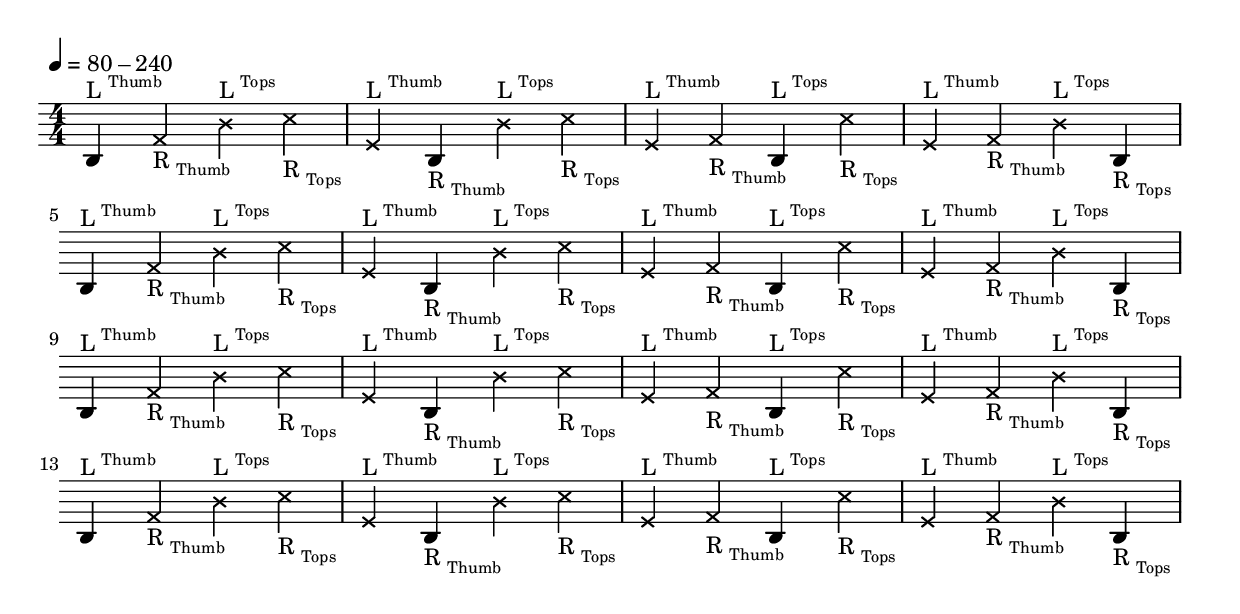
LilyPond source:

\version "2.24.1"
\include "../global.ly"

\layout {
  indent = -3.5
}

\relative {
  \defaultScoreSettings
  \tempo 4 = 80 - 240
  \time 4/4

  \rimNote

  \repeat unfold 4 { 
    \once \defaultNote  b4^\LThumbTop                    f'_\RThumbBtm                     b^\LTopsTop                     c_\RTopsBtm 
                       e,4^\LThumbTop \once \defaultNote  b_\RThumbBtm                    b'^\LTopsTop                     c_\RTopsBtm 
                       e,4^\LThumbTop                     f_\RThumbBtm \once \defaultNote b,^\LTopsTop                    c'_\RTopsBtm 
                       e,4^\LThumbTop                     f_\RThumbBtm                     b^\LTopsTop \once \defaultNote b,_\RTopsBtm 
    \break
  }

  \resetNoteHead
}